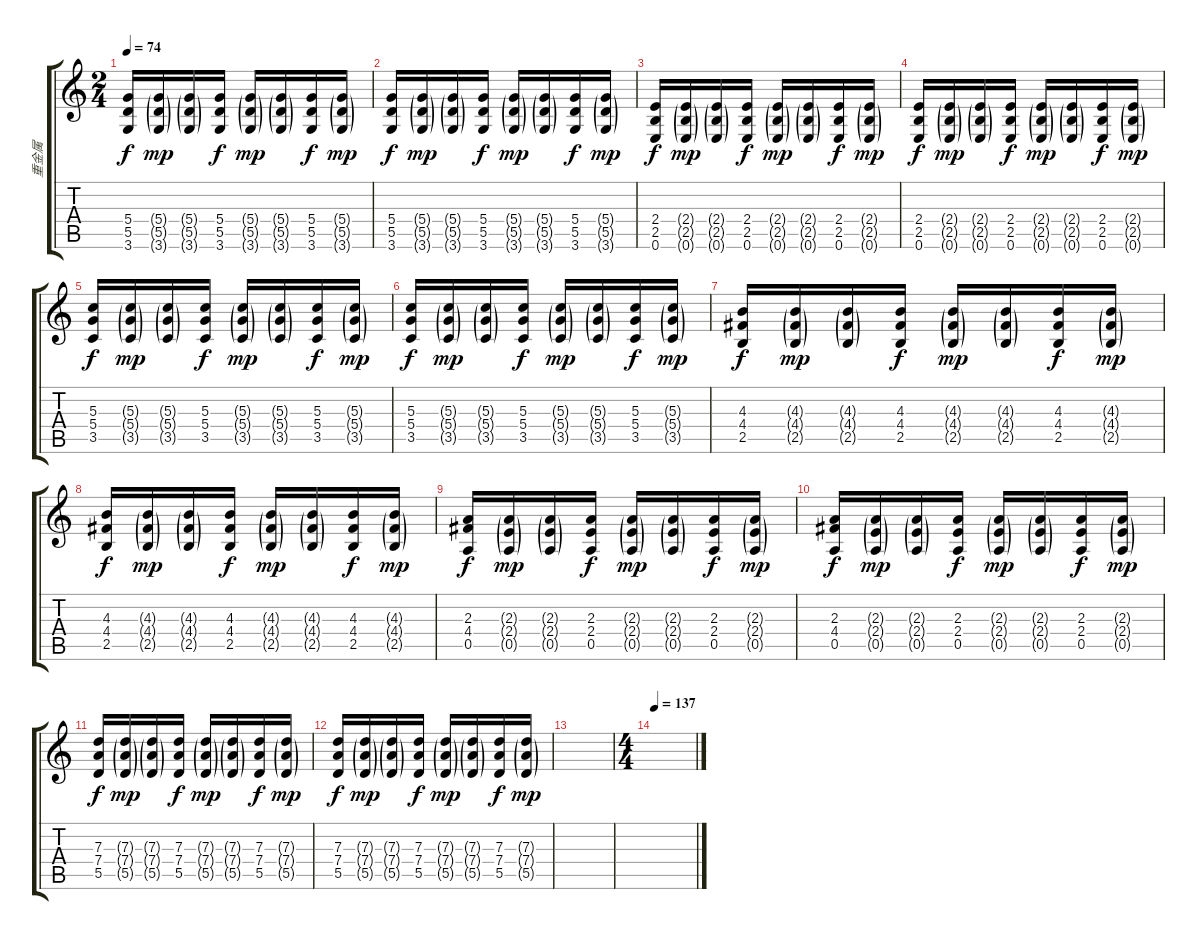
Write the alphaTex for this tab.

\track ("重金属" "重金属") {instrument distortionguitar}
\staff {score tabs}
\tuning (E4 B3 G3 D3 A2 E2) {hide}
\ts (2 4)
\tempo 74
\clef g2
\ks c
(5.4 5.5 3.6).16{dy f instrument distortionguitar} (5.4{g} 5.5{g} 3.6{g}).16{dy mp} (5.4{g} 5.5{g} 3.6{g}).16 (5.4 5.5 3.6).16{dy f} (5.4{g} 5.5{g} 3.6{g}).16{dy mp} (5.4{g} 5.5{g} 3.6{g}).16 (5.4 5.5 3.6).16{dy f} (5.4{g} 5.5{g} 3.6{g}).16{dy mp} |
(5.4 5.5 3.6).16{dy f} (5.4{g} 5.5{g} 3.6{g}).16{dy mp} (5.4{g} 5.5{g} 3.6{g}).16 (5.4 5.5 3.6).16{dy f} (5.4{g} 5.5{g} 3.6{g}).16{dy mp} (5.4{g} 5.5{g} 3.6{g}).16 (5.4 5.5 3.6).16{dy f} (5.4{g} 5.5{g} 3.6{g}).16{dy mp} |
(2.4 2.5 0.6).16{dy f} (2.4{g} 2.5{g} 0.6{g}).16{dy mp} (2.4{g} 2.5{g} 0.6{g}).16 (2.4 2.5 0.6).16{dy f} (2.4{g} 2.5{g} 0.6{g}).16{dy mp} (2.4{g} 2.5{g} 0.6{g}).16 (2.4 2.5 0.6).16{dy f} (2.4{g} 2.5{g} 0.6{g}).16{dy mp} |
(2.4 2.5 0.6).16{dy f} (2.4{g} 2.5{g} 0.6{g}).16{dy mp} (2.4{g} 2.5{g} 0.6{g}).16 (2.4 2.5 0.6).16{dy f} (2.4{g} 2.5{g} 0.6{g}).16{dy mp} (2.4{g} 2.5{g} 0.6{g}).16 (2.4 2.5 0.6).16{dy f} (2.4{g} 2.5{g} 0.6{g}).16{dy mp} |
(5.3 5.4 3.5).16{dy f} (5.3{g} 5.4{g} 3.5{g}).16{dy mp} (5.3{g} 5.4{g} 3.5{g}).16 (5.3 5.4 3.5).16{dy f} (5.3{g} 5.4{g} 3.5{g}).16{dy mp} (5.3{g} 5.4{g} 3.5{g}).16 (5.3 5.4 3.5).16{dy f} (5.3{g} 5.4{g} 3.5{g}).16{dy mp} |
(5.3 5.4 3.5).16{dy f} (5.3{g} 5.4{g} 3.5{g}).16{dy mp} (5.3{g} 5.4{g} 3.5{g}).16 (5.3 5.4 3.5).16{dy f} (5.3{g} 5.4{g} 3.5{g}).16{dy mp} (5.3{g} 5.4{g} 3.5{g}).16 (5.3 5.4 3.5).16{dy f} (5.3{g} 5.4{g} 3.5{g}).16{dy mp} |
(4.3 4.4 2.5).16{dy f} (4.3{g} 4.4{g} 2.5{g}).16{dy mp} (4.3{g} 4.4{g} 2.5{g}).16 (4.3 4.4 2.5).16{dy f} (4.3{g} 4.4{g} 2.5{g}).16{dy mp} (4.3{g} 4.4{g} 2.5{g}).16 (4.3 4.4 2.5).16{dy f} (4.3{g} 4.4{g} 2.5{g}).16{dy mp} |
(4.3 4.4 2.5).16{dy f} (4.3{g} 4.4{g} 2.5{g}).16{dy mp} (4.3{g} 4.4{g} 2.5{g}).16 (4.3 4.4 2.5).16{dy f} (4.3{g} 4.4{g} 2.5{g}).16{dy mp} (4.3{g} 4.4{g} 2.5{g}).16 (4.3 4.4 2.5).16{dy f} (4.3{g} 4.4{g} 2.5{g}).16{dy mp} |
(2.3 4.4 0.5).16{dy f} (2.3{g} 2.4{g} 0.5{g}).16{dy mp} (2.3{g} 2.4{g} 0.5{g}).16 (2.3 2.4 0.5).16{dy f} (2.3{g} 2.4{g} 0.5{g}).16{dy mp} (2.3{g} 2.4{g} 0.5{g}).16 (2.3 2.4 0.5).16{dy f} (2.3{g} 2.4{g} 0.5{g}).16{dy mp} |
(2.3 4.4 0.5).16{dy f} (2.3{g} 2.4{g} 0.5{g}).16{dy mp} (2.3{g} 2.4{g} 0.5{g}).16 (2.3 2.4 0.5).16{dy f} (2.3{g} 2.4{g} 0.5{g}).16{dy mp} (2.3{g} 2.4{g} 0.5{g}).16 (2.3 2.4 0.5).16{dy f} (2.3{g} 2.4{g} 0.5{g}).16{dy mp} |
(7.3 7.4 5.5).16{dy f} (7.3{g} 7.4{g} 5.5{g}).16{dy mp} (7.3{g} 7.4{g} 5.5{g}).16 (7.3 7.4 5.5).16{dy f} (7.3{g} 7.4{g} 5.5{g}).16{dy mp} (7.3{g} 7.4{g} 5.5{g}).16 (7.3 7.4 5.5).16{dy f} (7.3{g} 7.4{g} 5.5{g}).16{dy mp} |
(7.3 7.4 5.5).16{dy f} (7.3{g} 7.4{g} 5.5{g}).16{dy mp} (7.3{g} 7.4{g} 5.5{g}).16 (7.3 7.4 5.5).16{dy f} (7.3{g} 7.4{g} 5.5{g}).16{dy mp} (7.3{g} 7.4{g} 5.5{g}).16 (7.3 7.4 5.5).16{dy f} (7.3{g} 7.4{g} 5.5{g}).16{dy mp} |
|
\ts (4 4)
\tempo 137
